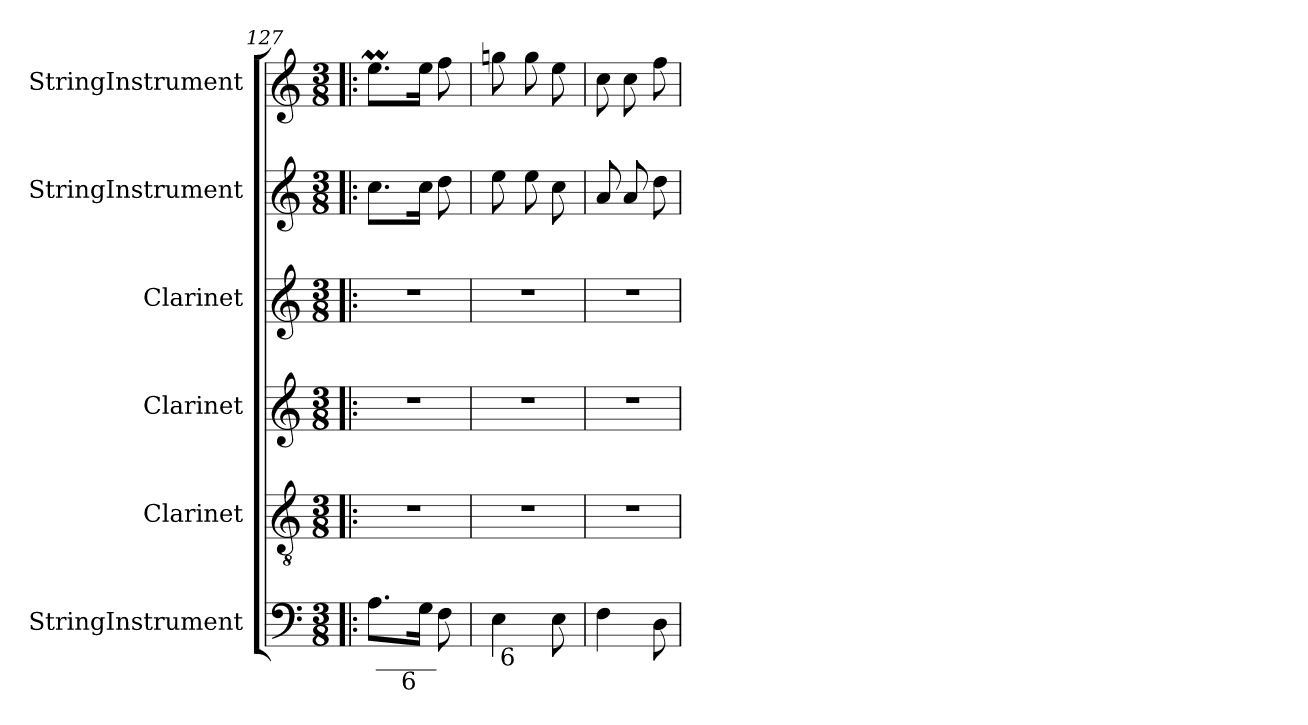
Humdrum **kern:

**kern	**kern	**kern	**kern	**kern	**kern
*part6	*part5	*part4	*part3	*part2	*part1
*staff6	*staff5	*staff4	*staff3	*staff2	*staff1
*I"StringInstrument	*I"Clarinet	*I"Clarinet	*I"Clarinet	*I"StringInstrument	*I"StringInstrument
*I'Str	*I'Cl	*I'Cl	*I'Cl	*I'Str	*I'Str
*clefF4	*clefGv2	*clefG2	*clefG2	*clefG2	*clefG2
*	*ITrd1c2	*ITrd1c2	*ITrd1c2	*	*
*k[]	*k[b-e-]	*k[b-e-]	*k[b-e-]	*k[]	*k[]
*C:	*B-:	*B-:	*B-:	*C:	*C:
*M3/8	*M3/8	*M3/8	*M3/8	*M3/8	*M3/8
=127!|:	=127!|:	=127!|:	=127!|:	=127!|:	=127!|:
*^	*	*	*	*	*
*	*^	*	*	*	*	*
8.A\L	64ryy	8ryy	4.r	4.r	4.r	8.cc\L	8.eem\L
!	!LO:TX:b:t=_____	!	!	!	!	!	!
.	4ryy	.	.	.	.	.	.
!	!	!LO:TX:b:t=6	!	!	!	!	!
.	.	4ryy	.	.	.	.	.
16G\Jk	.	.	.	.	.	16cc\Jk	16ee\Jk
8F\	.	.	.	.	.	8dd\	8ff\
.	16..ryy	.	.	.	.	.	.
*	*v	*v	*	*	*	*	*
=128	=128	=128	=128	=128	=128	=128
4E\	64ryy	4.r	4.r	4.r	8ee\	8ggn\
!	!LO:TX:b:t=6	!	!	!	!	!
.	4ryy	.	.	.	.	.
.	.	.	.	.	8ee\	8gg\
8E\	.	.	.	.	8cc\	8ee\
.	16..ryy	.	.	.	.	.
*v	*v	*	*	*	*	*
=129	=129	=129	=129	=129	=129
4F\	4.r	4.r	4.r	8a/	8cc\
.	.	.	.	8a/	8cc\
8D\	.	.	.	8dd\	8ff\
=	=	=	=	=	=
*-	*-	*-	*-	*-	*-
